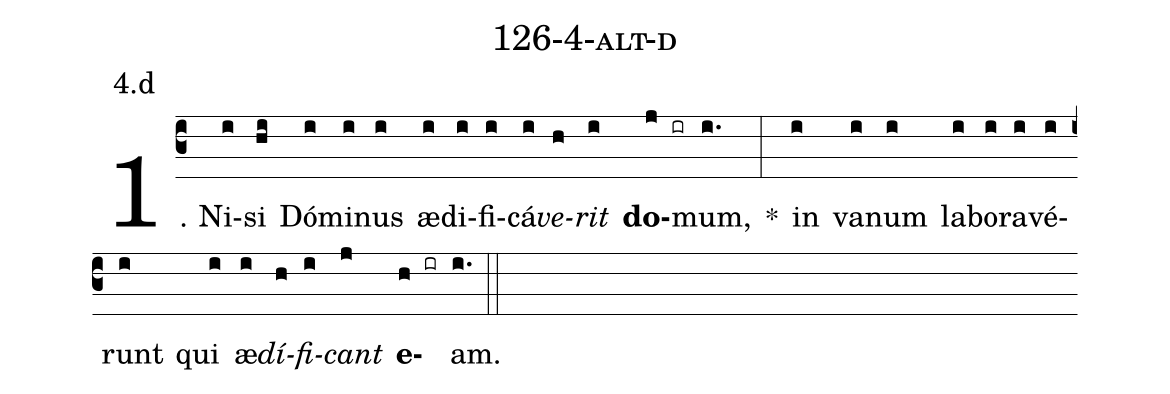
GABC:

name: 126-4-alt-d;
annotation: 4.d;
%%
(c3)1. Ni(i)si(hi) Dó(i)mi(i)nus(i) æ(i)di(i)fi(i)cá(i)<i>ve</i>(h)<i>rit</i>(i) <b>do</b>(j ir)mum,(i.) *(:) in(i) va(i)num(i) la(i)bo(i)ra(i)vé(i)runt(i) qui(i) æ(i)<i>dí</i>(h)<i>fi</i>(i)<i>cant</i>(j) <b>e</b>(h ir)am.(i.) (::)
